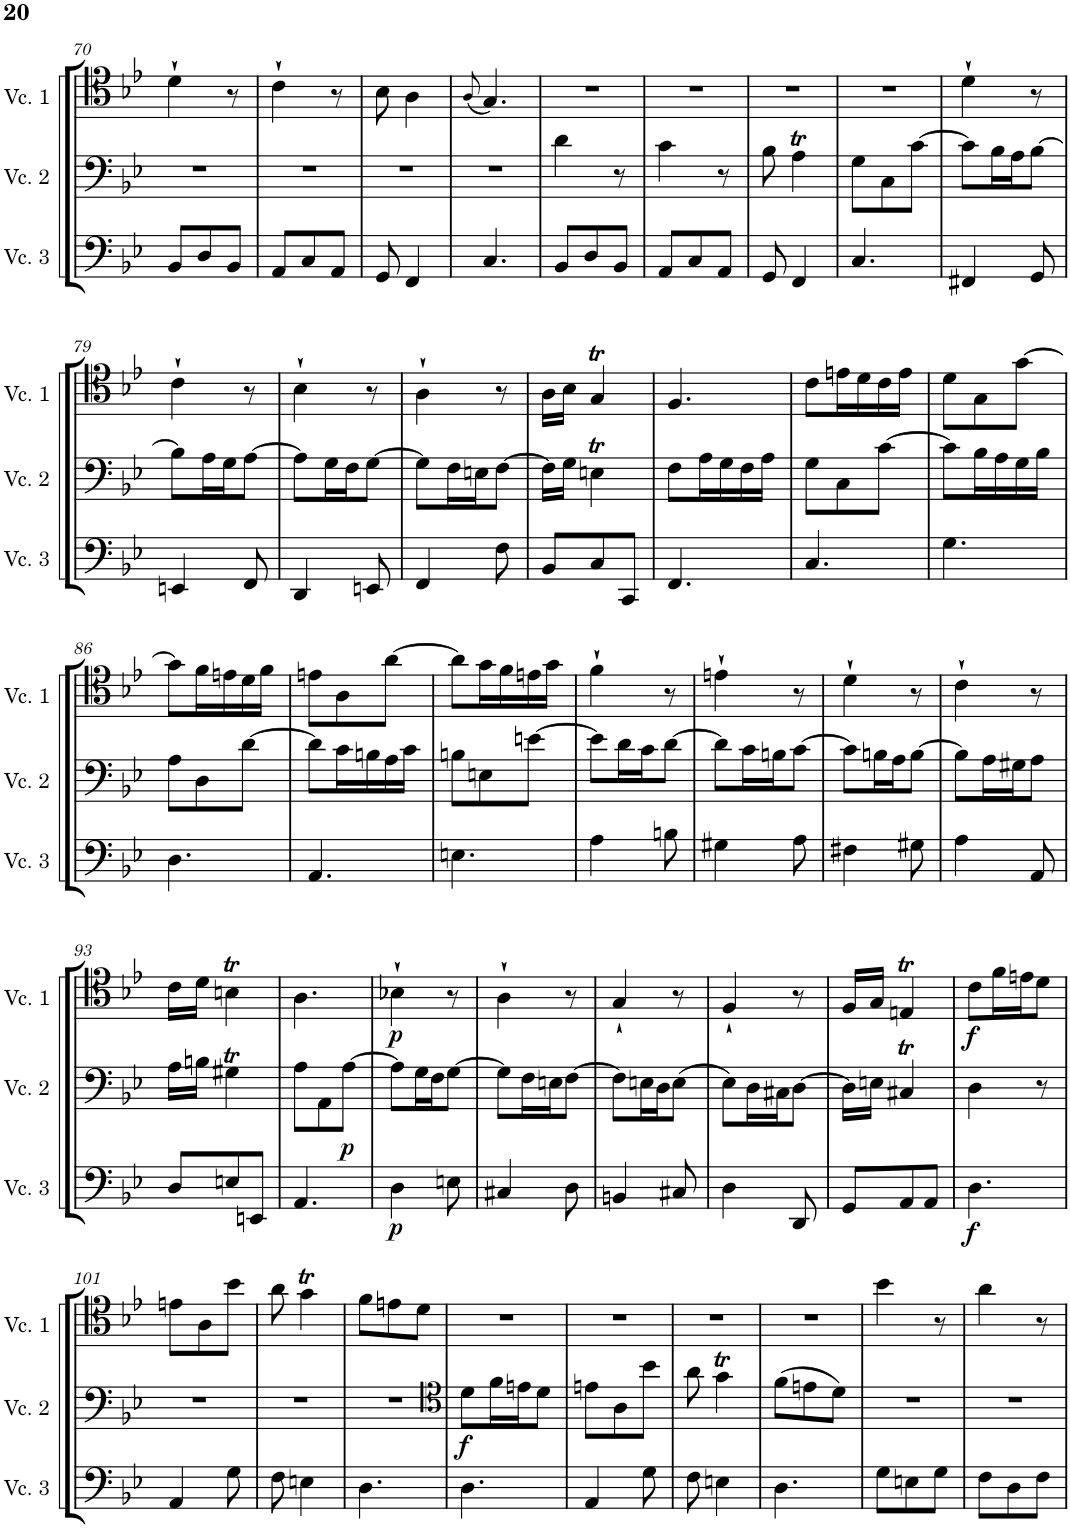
**kern	**dynam	**kern	**dynam	**kern	**dynam
*part3	*part3	*part2	*part2	*part1	*part1
*staff3	*staff3	*staff2	*staff2	*staff1	*staff1
*I"Cello 3	*	*I"Cello 2	*	*I"Cello 1	*
!!LO:PB:g=z
*clefF4	*	*clefF4	*	*clefC4	*
*k[b-e-]	*	*k[b-e-]	*	*k[b-e-]	*
*M3/8	*	*M3/8	*	*M3/8	*
=70	=70	=70	=70	=70	=70
8BB-/L	.	4.r	.	4d`\	.
8D/	.	.	.	.	.
8BB-/J	.	.	.	8r	.
=71	=71	=71	=71	=71	=71
8AA/L	.	4.r	.	4c`\	.
8C/	.	.	.	.	.
8AA/J	.	.	.	8r	.
=72	=72	=72	=72	=72	=72
8GG/	.	4.r	.	8B-\	.
4FF/	.	.	.	4A\	.
=73	=73	=73	=73	=73	=73
.	.	.	.	(8qA/	.
4.C/	.	4.r	.	4.G/)	.
=74	=74	=74	=74	=74	=74
8BB-/L	.	4d\	.	4.r	.
8D/	.	.	.	.	.
8BB-/J	.	8r	.	.	.
=75	=75	=75	=75	=75	=75
8AA/L	.	4c\	.	4.r	.
8C/	.	.	.	.	.
8AA/J	.	8r	.	.	.
=76	=76	=76	=76	=76	=76
8GG/	.	8B-\	.	4.r	.
4FF/	.	4At\	.	.	.
=77	=77	=77	=77	=77	=77
4.C/	.	8G\L	.	4.r	.
.	.	8C\	.	.	.
.	.	[8c\J	.	.	.
=78	=78	=78	=78	=78	=78
4FF#X/	.	8c\L]	.	4d`\	.
.	.	16B-\L	.	.	.
.	.	16A\J	.	.	.
8GG/	.	[8B-\J	.	8r	.
!!LO:LB:g=z
=79	=79	=79	=79	=79	=79
4EEn/	.	8B-\L]	.	4c`\	.
.	.	16A\L	.	.	.
.	.	16G\J	.	.	.
8FF/	.	[8A\J	.	8r	.
=80	=80	=80	=80	=80	=80
4DD/	.	8A\L]	.	4B-`\	.
.	.	16G\L	.	.	.
.	.	16F\J	.	.	.
8EEn/	.	[8G\J	.	8r	.
=81	=81	=81	=81	=81	=81
4FF/	.	8G\L]	.	4A`\	.
.	.	16F\L	.	.	.
.	.	16En\J	.	.	.
8F\	.	[8F\J	.	8r	.
=82	=82	=82	=82	=82	=82
8BB-/L	.	16F\LL]	.	16A\LL	.
.	.	16G\JJ	.	16B-\JJ	.
8C/	.	4Ent\	.	4GT/	.
8CC/J	.	.	.	.	.
=83	=83	=83	=83	=83	=83
4.FF/	.	8F\L	.	4.F/	.
.	.	16A\L	.	.	.
.	.	16G\	.	.	.
.	.	16F\	.	.	.
.	.	16A\JJ	.	.	.
=84	=84	=84	=84	=84	=84
4.C/	.	8G\L	.	8c\L	.
.	.	8C\	.	16en\L	.
.	.	.	.	16d\	.
.	.	[8c\J	.	16c\	.
.	.	.	.	16e\JJ	.
=85	=85	=85	=85	=85	=85
4.G\	.	8c\L]	.	8d\L	.
.	.	16B-\L	.	8G\	.
.	.	16A\	.	.	.
.	.	16G\	.	[8g\J	.
.	.	16B-\JJ	.	.	.
!!LO:LB:g=z
=86	=86	=86	=86	=86	=86
4.D\	.	8A\L	.	8g\L]	.
.	.	8D\	.	16f\L	.
.	.	.	.	16en\	.
.	.	[8d\J	.	16d\	.
.	.	.	.	16f\JJ	.
=87	=87	=87	=87	=87	=87
4.AA/	.	8d\L]	.	8en\L	.
.	.	16c\L	.	8A\	.
.	.	16Bn\	.	.	.
.	.	16A\	.	[8a\J	.
.	.	16c\JJ	.	.	.
=88	=88	=88	=88	=88	=88
4.En\	.	8Bn\L	.	8a\L]	.
.	.	8En\	.	16g\L	.
.	.	.	.	16f\	.
.	.	[8en\J	.	16en\	.
.	.	.	.	16g\JJ	.
=89	=89	=89	=89	=89	=89
4A\	.	8e\L]	.	4f`\	.
.	.	16d\L	.	.	.
.	.	16c\J	.	.	.
8Bn\	.	[8d\J	.	8r	.
=90	=90	=90	=90	=90	=90
4G#X\	.	8d\L]	.	4en`\	.
.	.	16c\L	.	.	.
.	.	16Bn\J	.	.	.
8A\	.	[8c\J	.	8r	.
=91	=91	=91	=91	=91	=91
4F#X\	.	8c\L]	.	4d`\	.
.	.	16Bn\L	.	.	.
.	.	16A\J	.	.	.
8G#X\	.	[8B\J	.	8r	.
=92	=92	=92	=92	=92	=92
4A\	.	8B\L]	.	4c`\	.
.	.	16A\L	.	.	.
.	.	16G#X\J	.	.	.
8AA/	.	8A\J	.	8r	.
!!LO:LB:g=z
=93	=93	=93	=93	=93	=93
8D/L	.	16A\LL	.	16c\LL	.
.	.	16Bn\JJ	.	16d\JJ	.
8En/	.	4G#Xt\	.	4Bnt\	.
8EEn/J	.	.	.	.	.
=94	=94	=94	=94	=94	=94
4.AA/	.	8A\L	.	4.A\	.
.	.	8AA\	.	.	.
!	!	!	!LO:DY:b	!	!
.	.	[8A\J	p	.	.
=95	=95	=95	=95	=95	=95
!	!LO:DY:b	!	!	!	!LO:DY:b
4D\	p	8A\L]	.	4B-X`\	p
.	.	16G\L	.	.	.
.	.	16F\J	.	.	.
8En\	.	[8G\J	.	8r	.
=96	=96	=96	=96	=96	=96
4C#X/	.	8G\L]	.	4A`\	.
.	.	16F\L	.	.	.
.	.	16En\J	.	.	.
8D\	.	[8F\J	.	8r	.
=97	=97	=97	=97	=97	=97
4BBn/	.	8F\L]	.	4G`/	.
.	.	16En\L	.	.	.
.	.	16D\J	.	.	.
8C#X/	.	(8E\J	.	8r	.
=98	=98	=98	=98	=98	=98
4D\	.	8E-\L)	.	4F`/	.
.	.	16D\L	.	.	.
.	.	16C#X\J	.	.	.
8DD/	.	[8D\J	.	8r	.
=99	=99	=99	=99	=99	=99
8GG/L	.	16D\LL]	.	16F/LL	.
.	.	16En\JJ	.	16G/JJ	.
8AA/	.	4C#Xt/	.	4Ent/	.
8AA/J	.	.	.	.	.
=100	=100	=100	=100	=100	=100
!	!LO:DY:b	!	!	!	!LO:DY:b
4.D\	f	4D\	.	8c\L	f
.	.	.	.	16f\L	.
.	.	.	.	16en\J	.
.	.	8r	.	8d\J	.
!!LO:LB:g=z
=101	=101	=101	=101	=101	=101
4AA/	.	4.r	.	8en\L	.
.	.	.	.	8A\	.
8G\	.	.	.	8b-\J	.
=102	=102	=102	=102	=102	=102
8F\	.	4.r	.	8a\	.
4En\	.	.	.	4gT\	.
=103	=103	=103	=103	=103	=103
4.D\	.	4.r	.	8f\L	.
.	.	.	.	8en\	.
.	.	.	.	8d\J	.
=104	=104	=104	=104	=104	=104
*	*	*clefC4	*	*	*
!	!	!	!LO:DY:b	!	!
4.D\	.	8d\L	f	4.r	.
.	.	16f\L	.	.	.
.	.	16en\J	.	.	.
.	.	8d\J	.	.	.
=105	=105	=105	=105	=105	=105
4AA/	.	8en\L	.	4.r	.
.	.	8A\	.	.	.
8G\	.	8b-\J	.	.	.
=106	=106	=106	=106	=106	=106
8F\	.	8a\	.	4.r	.
4En\	.	4gT\	.	.	.
=107	=107	=107	=107	=107	=107
4.D\	.	(8f\L	.	4.r	.
.	.	8en\	.	.	.
.	.	8d\J)	.	.	.
=108	=108	=108	=108	=108	=108
8G\L	.	4.r	.	4b-\	.
8En\	.	.	.	.	.
8G\J	.	.	.	8r	.
=109	=109	=109	=109	=109	=109
8F\L	.	4.r	.	4a\	.
8D\	.	.	.	.	.
8F\J	.	.	.	8r	.
=	=	=	=	=	=
*-	*-	*-	*-	*-	*-
